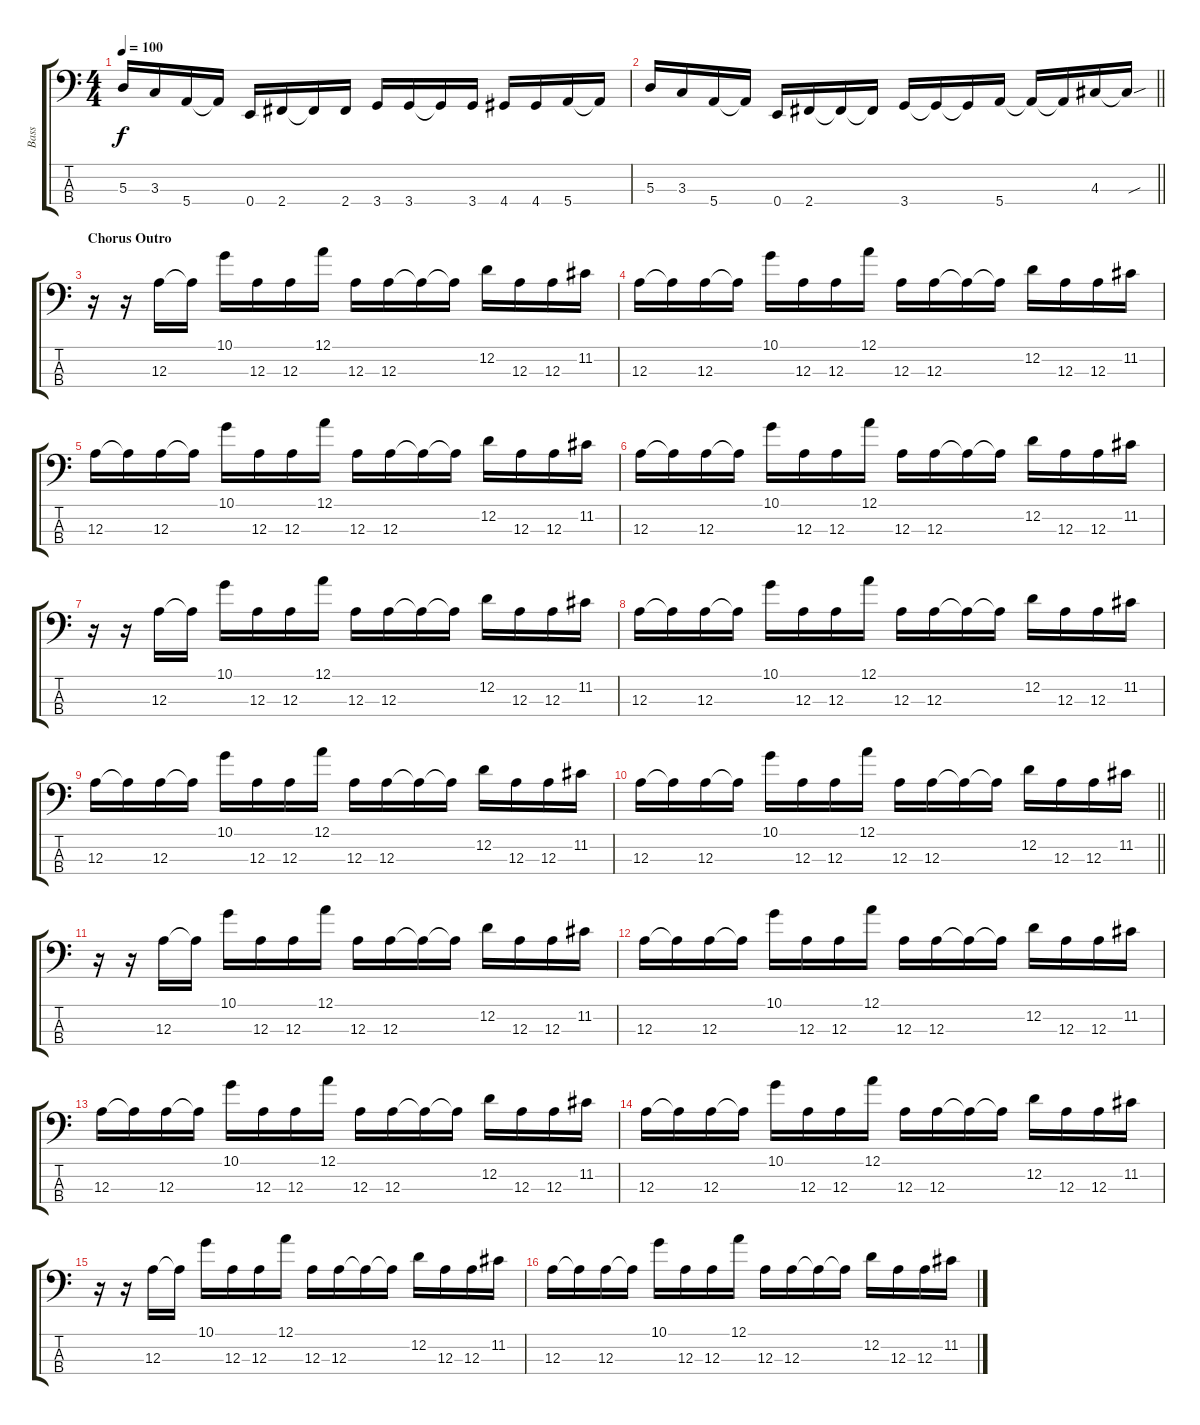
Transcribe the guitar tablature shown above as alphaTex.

\track ("Bass" "Bass") {instrument electricbassfinger}
\staff {score tabs}
\tuning (A2 D2 A1 E1) {hide}
\ts (4 4)
\tempo 100
\clef f4
\ks c
5.3.16{dy f} 3.3.16 5.4.16 5.4{t}.16 0.4.16 2.4.16 2.4{t}.16 2.4.16 3.4.16 3.4.16 3.4{t}.16 3.4.16 4.4.16 4.4.16 5.4.16 5.4{t}.16 |
\barLineRight lightlight
5.3.16 3.3.16 5.4.16 5.4{t}.16 0.4.16 2.4.16 2.4{t}.16 2.4{t}.16 3.4.16 3.4{t}.16 3.4{t}.16 5.4.16 5.4{t}.16 5.4{t}.16 4.3.16 4.3{sou t}.16 |
\section ("" "Chorus Outro")
r.16 r.16 12.3.16 12.3{t}.16 10.1.16 12.3.16 12.3.16 12.1.16 12.3.16 12.3.16 12.3{t}.16 12.3{t}.16 12.2.16 12.3.16 12.3.16 11.2.16 |
12.3.16 12.3{t}.16 12.3.16 12.3{t}.16 10.1.16 12.3.16 12.3.16 12.1.16 12.3.16 12.3.16 12.3{t}.16 12.3{t}.16 12.2.16 12.3.16 12.3.16 11.2.16 |
12.3.16 12.3{t}.16 12.3.16 12.3{t}.16 10.1.16 12.3.16 12.3.16 12.1.16 12.3.16 12.3.16 12.3{t}.16 12.3{t}.16 12.2.16 12.3.16 12.3.16 11.2.16 |
12.3.16 12.3{t}.16 12.3.16 12.3{t}.16 10.1.16 12.3.16 12.3.16 12.1.16 12.3.16 12.3.16 12.3{t}.16 12.3{t}.16 12.2.16 12.3.16 12.3.16 11.2.16 |
r.16 r.16 12.3.16 12.3{t}.16 10.1.16 12.3.16 12.3.16 12.1.16 12.3.16 12.3.16 12.3{t}.16 12.3{t}.16 12.2.16 12.3.16 12.3.16 11.2.16 |
12.3.16 12.3{t}.16 12.3.16 12.3{t}.16 10.1.16 12.3.16 12.3.16 12.1.16 12.3.16 12.3.16 12.3{t}.16 12.3{t}.16 12.2.16 12.3.16 12.3.16 11.2.16 |
12.3.16 12.3{t}.16 12.3.16 12.3{t}.16 10.1.16 12.3.16 12.3.16 12.1.16 12.3.16 12.3.16 12.3{t}.16 12.3{t}.16 12.2.16 12.3.16 12.3.16 11.2.16 |
\barLineRight lightlight
12.3.16 12.3{t}.16 12.3.16 12.3{t}.16 10.1.16 12.3.16 12.3.16 12.1.16 12.3.16 12.3.16 12.3{t}.16 12.3{t}.16 12.2.16 12.3.16 12.3.16 11.2.16 |
r.16 r.16 12.3.16 12.3{t}.16 10.1.16 12.3.16 12.3.16 12.1.16 12.3.16 12.3.16 12.3{t}.16 12.3{t}.16 12.2.16 12.3.16 12.3.16 11.2.16 |
12.3.16 12.3{t}.16 12.3.16 12.3{t}.16 10.1.16 12.3.16 12.3.16 12.1.16 12.3.16 12.3.16 12.3{t}.16 12.3{t}.16 12.2.16 12.3.16 12.3.16 11.2.16 |
12.3.16 12.3{t}.16 12.3.16 12.3{t}.16 10.1.16 12.3.16 12.3.16 12.1.16 12.3.16 12.3.16 12.3{t}.16 12.3{t}.16 12.2.16 12.3.16 12.3.16 11.2.16 |
12.3.16 12.3{t}.16 12.3.16 12.3{t}.16 10.1.16 12.3.16 12.3.16 12.1.16 12.3.16 12.3.16 12.3{t}.16 12.3{t}.16 12.2.16 12.3.16 12.3.16 11.2.16 |
r.16 r.16 12.3.16 12.3{t}.16 10.1.16 12.3.16 12.3.16 12.1.16 12.3.16 12.3.16 12.3{t}.16 12.3{t}.16 12.2.16 12.3.16 12.3.16 11.2.16 |
12.3.16 12.3{t}.16 12.3.16 12.3{t}.16 10.1.16 12.3.16 12.3.16 12.1.16 12.3.16 12.3.16 12.3{t}.16 12.3{t}.16 12.2.16 12.3.16 12.3.16 11.2.16
